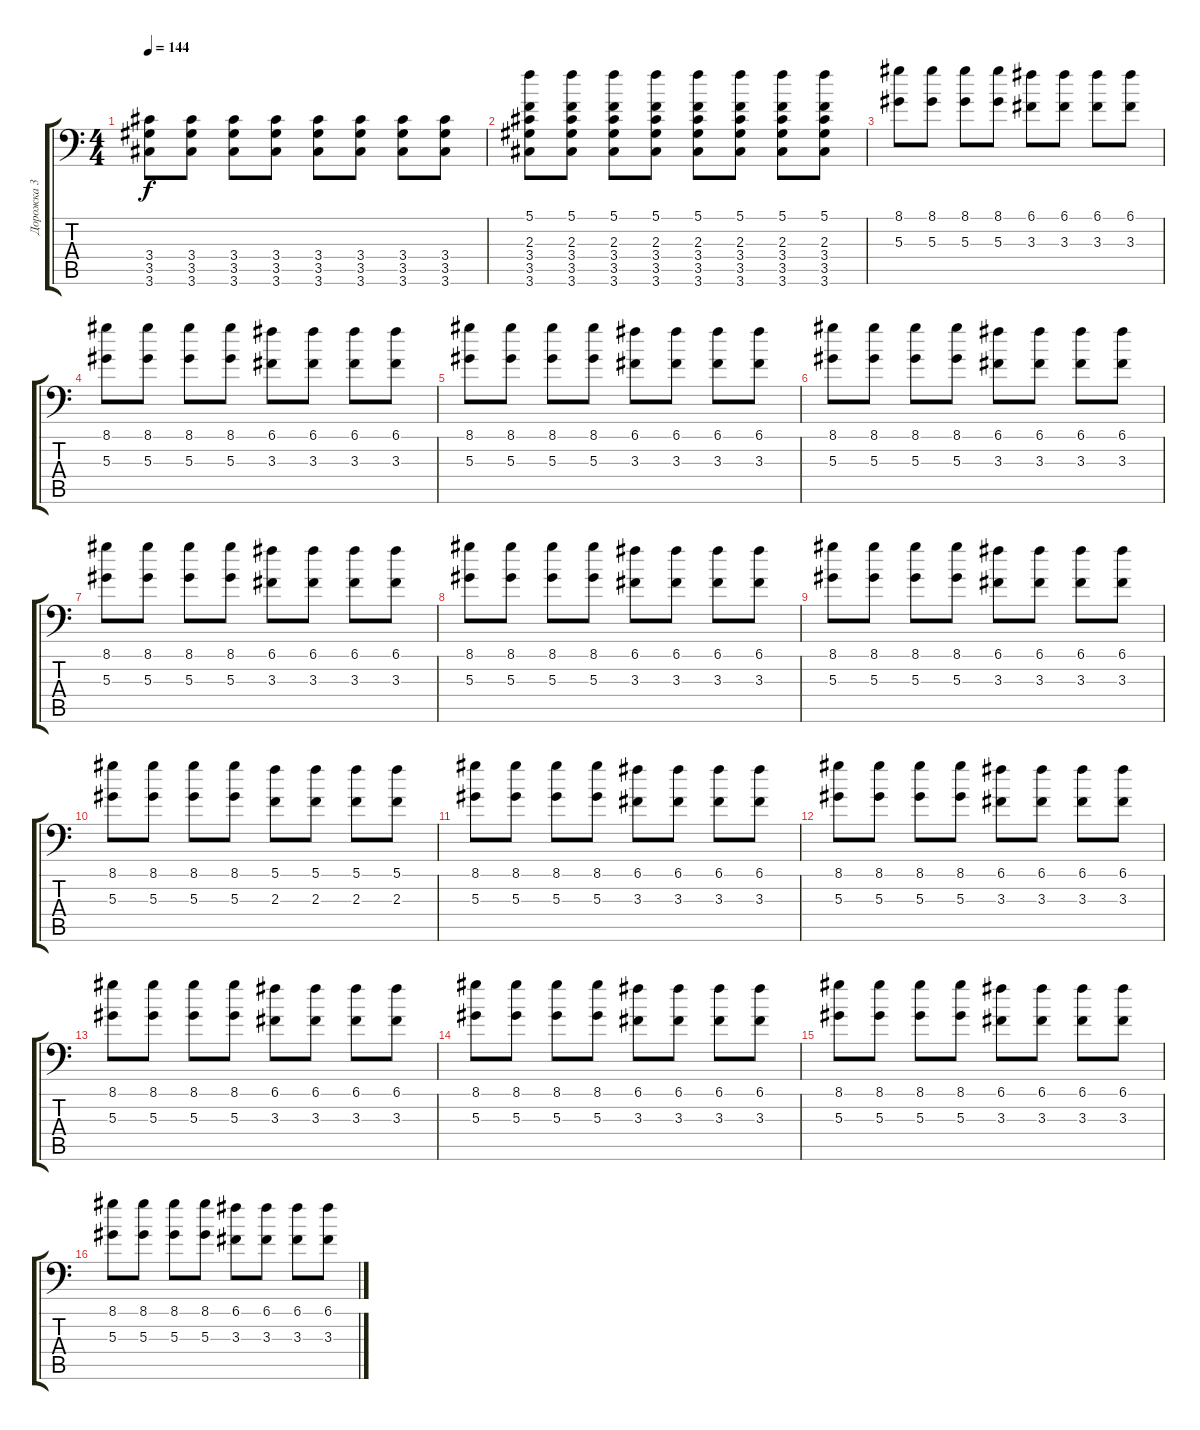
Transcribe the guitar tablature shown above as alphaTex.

\track ("Дорожка 3" "Дорожка 3") {instrument distortionguitar}
\staff {score tabs}
\tuning (C4 G3 Eb3 Bb2 F2 Bb1) {hide}
\ts (4 4)
\tempo 144
\clef f4
\ks c
(3.4 3.5 3.6).8{dy f} (3.4 3.5 3.6).8 (3.4 3.5 3.6).8 (3.4 3.5 3.6).8 (3.4 3.5 3.6).8 (3.4 3.5 3.6).8 (3.4 3.5 3.6).8 (3.4 3.5 3.6).8 |
(5.1 2.3 3.4 3.5 3.6).8 (5.1 2.3 3.4 3.5 3.6).8 (5.1 2.3 3.4 3.5 3.6).8 (5.1 2.3 3.4 3.5 3.6).8 (5.1 2.3 3.4 3.5 3.6).8 (5.1 2.3 3.4 3.5 3.6).8 (5.1 2.3 3.4 3.5 3.6).8 (5.1 2.3 3.4 3.5 3.6).8 |
(8.1 5.3).8 (8.1 5.3).8 (8.1 5.3).8 (8.1 5.3).8 (6.1 3.3).8 (6.1 3.3).8 (6.1 3.3).8 (6.1 3.3).8 |
(8.1 5.3).8 (8.1 5.3).8 (8.1 5.3).8 (8.1 5.3).8 (6.1 3.3).8 (6.1 3.3).8 (6.1 3.3).8 (6.1 3.3).8 |
(8.1 5.3).8 (8.1 5.3).8 (8.1 5.3).8 (8.1 5.3).8 (6.1 3.3).8 (6.1 3.3).8 (6.1 3.3).8 (6.1 3.3).8 |
(8.1 5.3).8 (8.1 5.3).8 (8.1 5.3).8 (8.1 5.3).8 (6.1 3.3).8 (6.1 3.3).8 (6.1 3.3).8 (6.1 3.3).8 |
(8.1 5.3).8 (8.1 5.3).8 (8.1 5.3).8 (8.1 5.3).8 (6.1 3.3).8 (6.1 3.3).8 (6.1 3.3).8 (6.1 3.3).8 |
(8.1 5.3).8 (8.1 5.3).8 (8.1 5.3).8 (8.1 5.3).8 (6.1 3.3).8 (6.1 3.3).8 (6.1 3.3).8 (6.1 3.3).8 |
(8.1 5.3).8 (8.1 5.3).8 (8.1 5.3).8 (8.1 5.3).8 (6.1 3.3).8 (6.1 3.3).8 (6.1 3.3).8 (6.1 3.3).8 |
(8.1 5.3).8 (8.1 5.3).8 (8.1 5.3).8 (8.1 5.3).8 (5.1 2.3).8 (5.1 2.3).8 (5.1 2.3).8 (5.1 2.3).8 |
(8.1 5.3).8 (8.1 5.3).8 (8.1 5.3).8 (8.1 5.3).8 (6.1 3.3).8 (6.1 3.3).8 (6.1 3.3).8 (6.1 3.3).8 |
(8.1 5.3).8 (8.1 5.3).8 (8.1 5.3).8 (8.1 5.3).8 (6.1 3.3).8 (6.1 3.3).8 (6.1 3.3).8 (6.1 3.3).8 |
(8.1 5.3).8 (8.1 5.3).8 (8.1 5.3).8 (8.1 5.3).8 (6.1 3.3).8 (6.1 3.3).8 (6.1 3.3).8 (6.1 3.3).8 |
(8.1 5.3).8 (8.1 5.3).8 (8.1 5.3).8 (8.1 5.3).8 (6.1 3.3).8 (6.1 3.3).8 (6.1 3.3).8 (6.1 3.3).8 |
(8.1 5.3).8 (8.1 5.3).8 (8.1 5.3).8 (8.1 5.3).8 (6.1 3.3).8 (6.1 3.3).8 (6.1 3.3).8 (6.1 3.3).8 |
(8.1 5.3).8 (8.1 5.3).8 (8.1 5.3).8 (8.1 5.3).8 (6.1 3.3).8 (6.1 3.3).8 (6.1 3.3).8 (6.1 3.3).8
